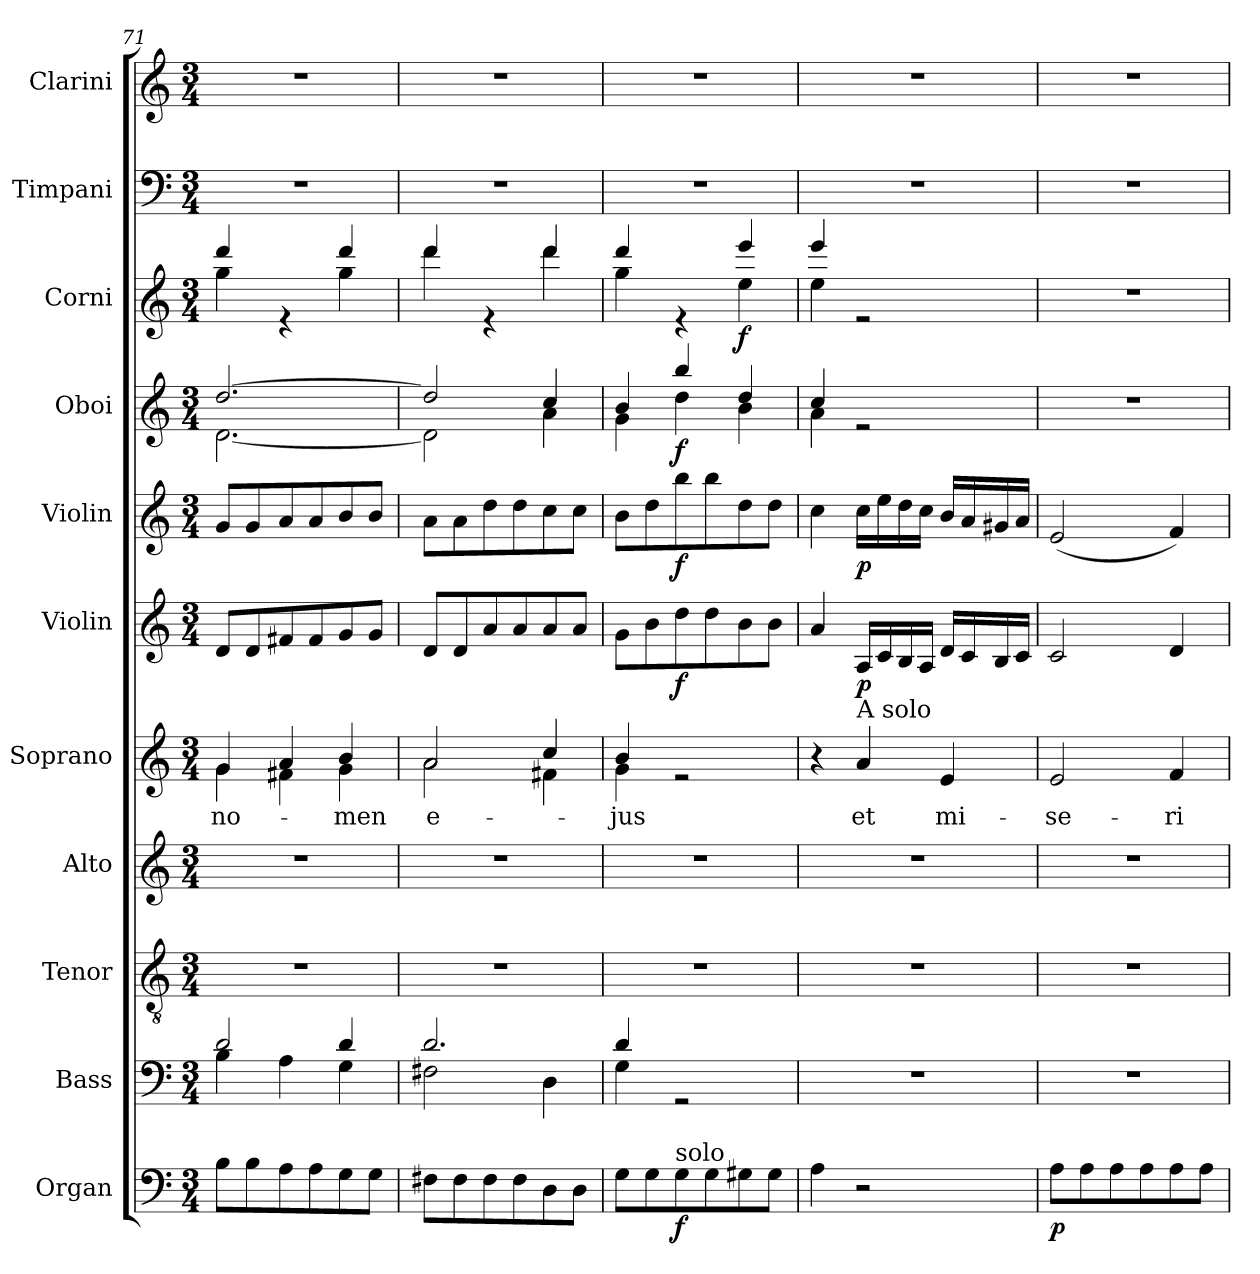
**kern	**dynam	**kern	**kern	**kern	**kern	**text	**kern	**dynam	**kern	**dynam	**kern	**dynam	**kern	**dynam	**kern	**kern
*part11	*part11	*part10	*part9	*part8	*part7	*part7	*part6	*part6	*part5	*part5	*part4	*part4	*part3	*part3	*part2	*part1
*staff11	*staff11	*staff10	*staff9	*staff8	*staff7	*staff7	*staff6	*staff6	*staff5	*staff5	*staff4	*staff4	*staff3	*staff3	*staff2	*staff1
*I"Organ	*	*I"Bass	*I"Tenor	*I"Alto	*I"Soprano	*	*I"Violin	*	*I"Violin	*	*I"Oboi	*	*I"Corni	*	*I"Timpani	*I"Clarini
*	*	*	*	*I'A	*	*	*I'Vln	*	*I'Vln	*	*I'O	*	*	*	*I'P	*I'C
*clefF4	*	*clefF4	*clefGv2	*clefG2	*clefG2	*	*clefG2	*	*clefG2	*	*clefG2	*	*clefG2	*	*clefF4	*clefG2
*	*	*	*	*	*	*	*	*	*	*	*	*	*ITrd7c12	*	*	*
*k[]	*	*k[]	*k[]	*k[]	*k[]	*	*k[]	*	*k[]	*	*k[]	*	*k[]	*	*k[]	*k[]
*M3/4	*	*M3/4	*M3/4	*M3/4	*M3/4	*	*M3/4	*	*M3/4	*	*M3/4	*	*M3/4	*	*M3/4	*M3/4
=71	=71	=71	=71	=71	=71	=71	=71	=71	=71	=71	=71	=71	=71	=71	=71	=71
*	*	*^	*	*	*	*	*	*	*	*	*	*	*	*	*	*
!	!	!	!	!	!	!	!LO:LY:b	!	!	!	!	!	!	!	!	!	!
*	*	*	*	*	*	*^	*	*	*	*	*	*^	*	*^	*	*	*
8B\L	.	2d/	4B\	2.r	2.r	4g/	4g\	no-	8d/L	.	8g/L	.	[2.dd/	[2.d\	.	4dd/	4g\	.	2.r	2.r
8B\	.	.	.	.	.	.	.	.	8d/	.	8g/	.	.	.	.	.	.	.	.	.
8A\	.	.	4A\	.	.	4a/	4f#X\	.	8f#X/	.	8a/	.	.	.	.	4re	4ryy	.	.	.
8A\	.	.	.	.	.	.	.	.	8f#/	.	8a/	.	.	.	.	.	.	.	.	.
!	!	!	!	!	!	!	!	!LO:LY:b	!	!	!	!	!	!	!	!	!	!	!	!
8G\	.	4d/	4G\	.	.	4b/	4g\	-men	8g/	.	8b/	.	.	.	.	4dd/	4g\	.	.	.
8G\J	.	.	.	.	.	.	.	.	8g/J	.	8b/J	.	.	.	.	.	.	.	.	.
=72	=72	=72	=72	=72	=72	=72	=72	=72	=72	=72	=72	=72	=72	=72	=72	=72	=72	=72	=72	=72
!	!	!	!	!	!	!	!	!LO:LY:b	!	!	!	!	!	!	!	!	!	!	!	!
8F#X\L	.	2.d/	2F#X\	2.r	2.r	2a/	2a\	e-	8d/L	.	8a\L	.	2dd/]	2d\]	.	4dd/	4dd\	.	2.r	2.r
8F#\	.	.	.	.	.	.	.	.	8d/	.	8a\	.	.	.	.	.	.	.	.	.
8F#\	.	.	.	.	.	.	.	.	8a/	.	8dd\	.	.	.	.	4re	4ryy	.	.	.
8F#\	.	.	.	.	.	.	.	.	8a/	.	8dd\	.	.	.	.	.	.	.	.	.
8D\	.	.	4D\	.	.	4cc/	4f#X\	.	8a/	.	8cc\	.	4cc/	4a\	.	4dd/	4dd\	.	.	.
8D\J	.	.	.	.	.	.	.	.	8a/J	.	8cc\J	.	.	.	.	.	.	.	.	.
=73	=73	=73	=73	=73	=73	=73	=73	=73	=73	=73	=73	=73	=73	=73	=73	=73	=73	=73	=73	=73
!	!	!	!	!	!	!	!	!LO:LY:b	!	!	!	!	!	!	!	!	!	!	!	!
8G\L	.	4d/	4G\	2.r	2.r	4b/	4g\	-jus	8g\L	.	8b\L	.	4b/	4g\	.	4dd/	4g\	.	2.r	2.r
8G\	.	.	.	.	.	.	.	.	8b\	.	8dd\	.	.	.	.	.	.	.	.	.
!LO:TX:a:t=solo	!	!	!	!	!	!	!	!	!	!	!	!	!	!	!	!	!	!	!	!
!	!LO:DY:b	!	!	!	!	!	!	!	!	!LO:DY:b	!	!LO:DY:b	!	!	!LO:DY:b	!	!	!	!	!
8G\	f	2rGG	2ryy	.	.	2re	2ryy	.	8dd\	f	8bb\	f	4bb/	4dd\	f	4re	4ryy	.	.	.
8G\	.	.	.	.	.	.	.	.	8dd\	.	8bb\	.	.	.	.	.	.	.	.	.
!	!	!	!	!	!	!	!	!	!	!	!	!	!	!	!	!	!	!LO:DY:b	!	!
8G#X\	.	.	.	.	.	.	.	.	8b\	.	8dd\	.	4dd/	4b\	.	4ee/	4e\	f	.	.
8G#\J	.	.	.	.	.	.	.	.	8b\J	.	8dd\J	.	.	.	.	.	.	.	.	.
*	*	*v	*v	*	*	*v	*v	*	*	*	*	*	*	*	*	*	*	*	*	*
=74	=74	=74	=74	=74	=74	=74	=74	=74	=74	=74	=74	=74	=74	=74	=74	=74	=74	=74
4A\	.	2.r	2.r	2.r	4r	.	4a/	.	4cc\	.	4cc/	4a\	.	4ee/	4e\	.	2.r	2.r
!	!	!	!	!	!LO:TX:a:t=A solo	!	!	!	!	!	!	!	!	!	!	!	!	!
!	!	!	!	!	!	!LO:LY:b	!	!LO:DY:b	!	!LO:DY:b	!	!	!	!	!	!	!	!
2r	.	.	.	.	4a/	et	16A/LL	p	16cc\LL	p	2re	2ryy	.	2re	2ryy	.	.	.
.	.	.	.	.	.	.	16c/	.	16ee\	.	.	.	.	.	.	.	.	.
.	.	.	.	.	.	.	16B/	.	16dd\	.	.	.	.	.	.	.	.	.
.	.	.	.	.	.	.	16A/JJ	.	16cc\JJ	.	.	.	.	.	.	.	.	.
!	!	!	!	!	!	!LO:LY:b	!	!	!	!	!	!	!	!	!	!	!	!
.	.	.	.	.	4e/	mi-	16d/LL	.	16b/LL	.	.	.	.	.	.	.	.	.
.	.	.	.	.	.	.	16c/	.	16a/	.	.	.	.	.	.	.	.	.
.	.	.	.	.	.	.	16B/	.	16g#X/	.	.	.	.	.	.	.	.	.
.	.	.	.	.	.	.	16c/JJ	.	16a/JJ	.	.	.	.	.	.	.	.	.
*	*	*	*	*	*	*	*	*	*	*	*v	*v	*	*	*	*	*	*
*	*	*	*	*	*	*	*	*	*	*	*	*	*v	*v	*	*	*
=75	=75	=75	=75	=75	=75	=75	=75	=75	=75	=75	=75	=75	=75	=75	=75	=75
!	!LO:DY:b	!	!	!	!	!LO:LY:b	!	!	!	!	!	!	!	!	!	!
8A\L	p	2.r	2.r	2.r	2e/	-se-	2c/	.	(2e/	.	2.r	.	2.r	.	2.r	2.r
8A\	.	.	.	.	.	.	.	.	.	.	.	.	.	.	.	.
8A\	.	.	.	.	.	.	.	.	.	.	.	.	.	.	.	.
8A\	.	.	.	.	.	.	.	.	.	.	.	.	.	.	.	.
!	!	!	!	!	!	!LO:LY:b	!	!	!	!	!	!	!	!	!	!
8A\	.	.	.	.	4f/	-ri-	4d/	.	4f/)	.	.	.	.	.	.	.
8A\J	.	.	.	.	.	.	.	.	.	.	.	.	.	.	.	.
=	=	=	=	=	=	=	=	=	=	=	=	=	=	=	=	=
*-	*-	*-	*-	*-	*-	*-	*-	*-	*-	*-	*-	*-	*-	*-	*-	*-
